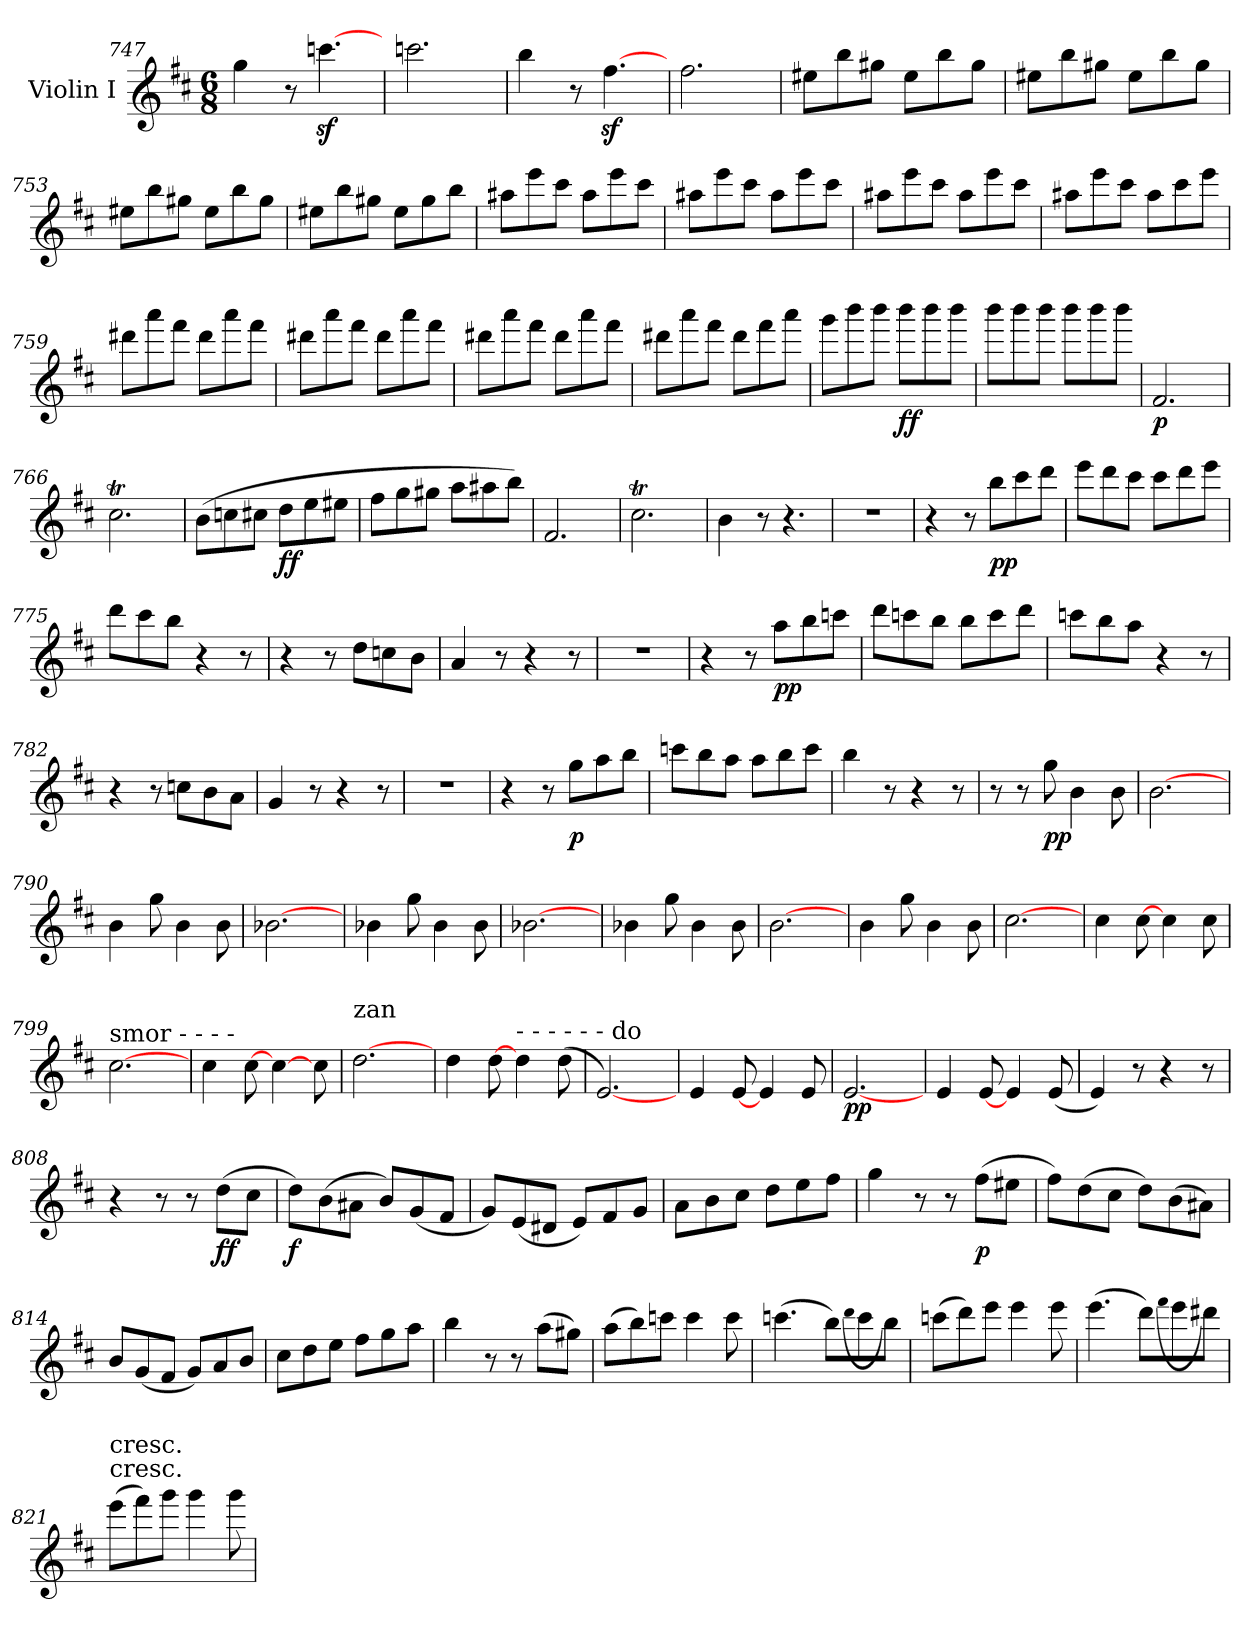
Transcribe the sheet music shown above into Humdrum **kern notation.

**kern	**dynam
*part1	*part1
*staff1	*staff1
*I"Violin I	*
*I'Vln	*
*clefG2	*
*k[f#c#]	*
*D:	*
*M6/8	*
=747	=747
4gg	.
8r	.
[4.cccnz	.
=748	=748
2.cccn	.
=749	=749
4bb	.
8r	.
[4.ff#z	.
=750	=750
2.ff#	.
=751	=751
8ee#X\L	.
8bb\	.
8gg#X\J	.
8ee#\L	.
8bb\	.
8gg#\J	.
=752	=752
8ee#X\L	.
8bb\	.
8gg#X\J	.
8ee#\L	.
8bb\	.
8gg#\J	.
=753	=753
8ee#X\L	.
8bb\	.
8gg#X\J	.
8ee#\L	.
8bb\	.
8gg#\J	.
=754	=754
8ee#X\L	.
8bb\	.
8gg#X\J	.
8ee#\L	.
8gg#\	.
8bb\J	.
=755	=755
8aa#X\L	.
8eee\	.
8ccc#\J	.
8aa#\L	.
8eee\	.
8ccc#\J	.
=756	=756
8aa#X\L	.
8eee\	.
8ccc#\J	.
8aa#\L	.
8eee\	.
8ccc#\J	.
=757	=757
8aa#X\L	.
8eee\	.
8ccc#\J	.
8aa#\L	.
8eee\	.
8ccc#\J	.
=758	=758
8aa#X\L	.
8eee\	.
8ccc#\J	.
8aa#\L	.
8ccc#\	.
8eee\J	.
=759	=759
8ddd#X\L	.
8aaa\	.
8fff#\J	.
8ddd#\L	.
8aaa\	.
8fff#\J	.
=760	=760
8ddd#X\L	.
8aaa\	.
8fff#\J	.
8ddd#\L	.
8aaa\	.
8fff#\J	.
=761	=761
8ddd#X\L	.
8aaa\	.
8fff#\J	.
8ddd#\L	.
8aaa\	.
8fff#\J	.
=762	=762
8ddd#X\L	.
8aaa\	.
8fff#\J	.
8ddd#\L	.
8fff#\	.
8aaa\J	.
=763	=763
8ggg\L	.
8bbb\	.
8bbb\J	.
8bbb\L	ff
8bbb\	.
8bbb\J	.
=764	=764
8bbb\L	.
8bbb\	.
8bbb\J	.
8bbb\L	.
8bbb\	.
8bbb\J	.
=765	=765
2.f#	p
=766	=766
2.cc#t	.
=767	=767
(8b\L	.
8ccn\	.
8cc#X\J	.
8dd\L	ff
8ee\	.
8ee#X\J	.
=768	=768
8ff#\L	.
8gg\	.
8gg#X\J	.
8aa\L	.
8aa#X\	.
8bb\J)	.
=769	=769
2.f#	.
=770	=770
2.cc#t	.
=771	=771
4b	.
8r	.
4.r	.
=772	=772
2.r	.
=773	=773
4r	.
8r	.
8bb\L	pp
8ccc#\	.
8ddd\J	.
=774	=774
8eee\L	.
8ddd\	.
8ccc#\J	.
8ccc#\L	.
8ddd\	.
8eee\J	.
=775	=775
8ddd\L	.
8ccc#\	.
8bb\J	.
4r	.
8r	.
=776	=776
4r	.
8r	.
8dd\L	.
8ccn\	.
8b\J	.
=777	=777
4a	.
8r	.
4r	.
8r	.
=778	=778
2.r	.
=779	=779
4r	.
8r	.
8aa\L	pp
8bb\	.
8cccn\J	.
=780	=780
8ddd\L	.
8cccn\	.
8bb\J	.
8bb\L	.
8ccc\	.
8ddd\J	.
=781	=781
8cccn\L	.
8bb\	.
8aa\J	.
4r	.
8r	.
=782	=782
4r	.
8r	.
8ccn\L	.
8b\	.
8a\J	.
=783	=783
4g	.
8r	.
4r	.
8r	.
=784	=784
2.r	.
=785	=785
4r	.
8r	.
8gg\L	p
8aa\	.
8bb\J	.
=786	=786
8cccn\L	.
8bb\	.
8aa\J	.
8aa\L	.
8bb\	.
8ccc\J	.
=787	=787
4bb	.
8r	.
4r	.
8r	.
=788	=788
8r	.
8r	.
8gg	pp
4b	.
8b	.
=789	=789
[2.b	.
=790	=790
4b	.
8gg	.
4b	.
8b	.
=791	=791
[2.b-X	.
=792	=792
4b-X	.
8gg	.
4b-	.
8b-	.
=793	=793
[2.b-X	.
=794	=794
4b-X	.
8gg	.
4b-	.
8b-	.
=795	=795
[2.b	.
=796	=796
4b	.
8gg	.
4b	.
8b	.
=797	=797
[2.cc#	.
=798	=798
4cc#	.
[8cc#	.
4cc#	.
8cc#	.
=799	=799
!LO:TX:a:t=smor    -         -       -         -	!
[2.cc#	.
=800	=800
4cc#	.
[8cc#	.
[4cc#	.
8cc#	.
=801	=801
!LO:TX:a:t=zan	!
[2.dd	.
=802	=802
4dd	.
[8dd	.
!LO:TX:a:t=-           -             -        -        -      -      do	!
4dd	.
(8dd	.
=803	=803
[2.e)	.
=804	=804
4e	.
[8e	.
4e	.
8e	.
=805	=805
[2.e	pp
=806	=806
4e	.
[8e	.
4e	.
(8e	.
=807	=807
4e)	.
8r	.
4r	.
8r	.
=808	=808
4r	.
8r	.
8r	.
(8dd\L	ff
8cc#\J	.
=809	=809
8dd\L)	f
(8b\	.
8a#X\J	.
8b/L)	.
(8g/	.
8f#/J	.
=810	=810
8g/L)	.
(8e/	.
8d#X/J	.
8e/L)	.
8f#/	.
8g/J	.
=811	=811
8a\L	.
8b\	.
8cc#\J	.
8dd\L	.
8ee\	.
8ff#\J	.
=812	=812
4gg	.
8r	.
8r	.
(8ff#\L	p
8ee#X\J	.
=813	=813
8ff#\L)	.
(8dd\	.
8cc#\J	.
8dd\L)	.
(8b\	.
8a#X\J)	.
=814	=814
8b/L	.
(8g/	.
8f#/J	.
8g/L)	.
8a/	.
8b/J	.
=815	=815
8cc#\L	.
8dd\	.
8ee\J	.
8ff#\L	.
8gg\	.
8aa\J	.
=816	=816
4bb	.
8r	.
8r	.
(8aa\L	.
8gg#X\J)	.
=817	=817
(8aa\L	.
8bb\)	.
8cccn\J	.
4ccc	.
8ccc	.
=818	=818
(4.cccn	.
8bb\L)	.
(qqddd	.
8ccc\	.
8bb\J)	.
=819	=819
(8cccn\L	.
8ddd\)	.
8eee\J	.
4eee	.
8eee	.
=820	=820
(4.eee	.
8ddd\L)	.
(qqfff#	.
8eee\	.
8ddd#X\J)	.
=821	=821
!LO:TX:t=cresc.	!
!LO:TX:a:t=cresc.	!
(8eee\L	.
8fff#\)	.
8ggg\J	.
4ggg	.
8ggg	.
=	=
*-	*-
